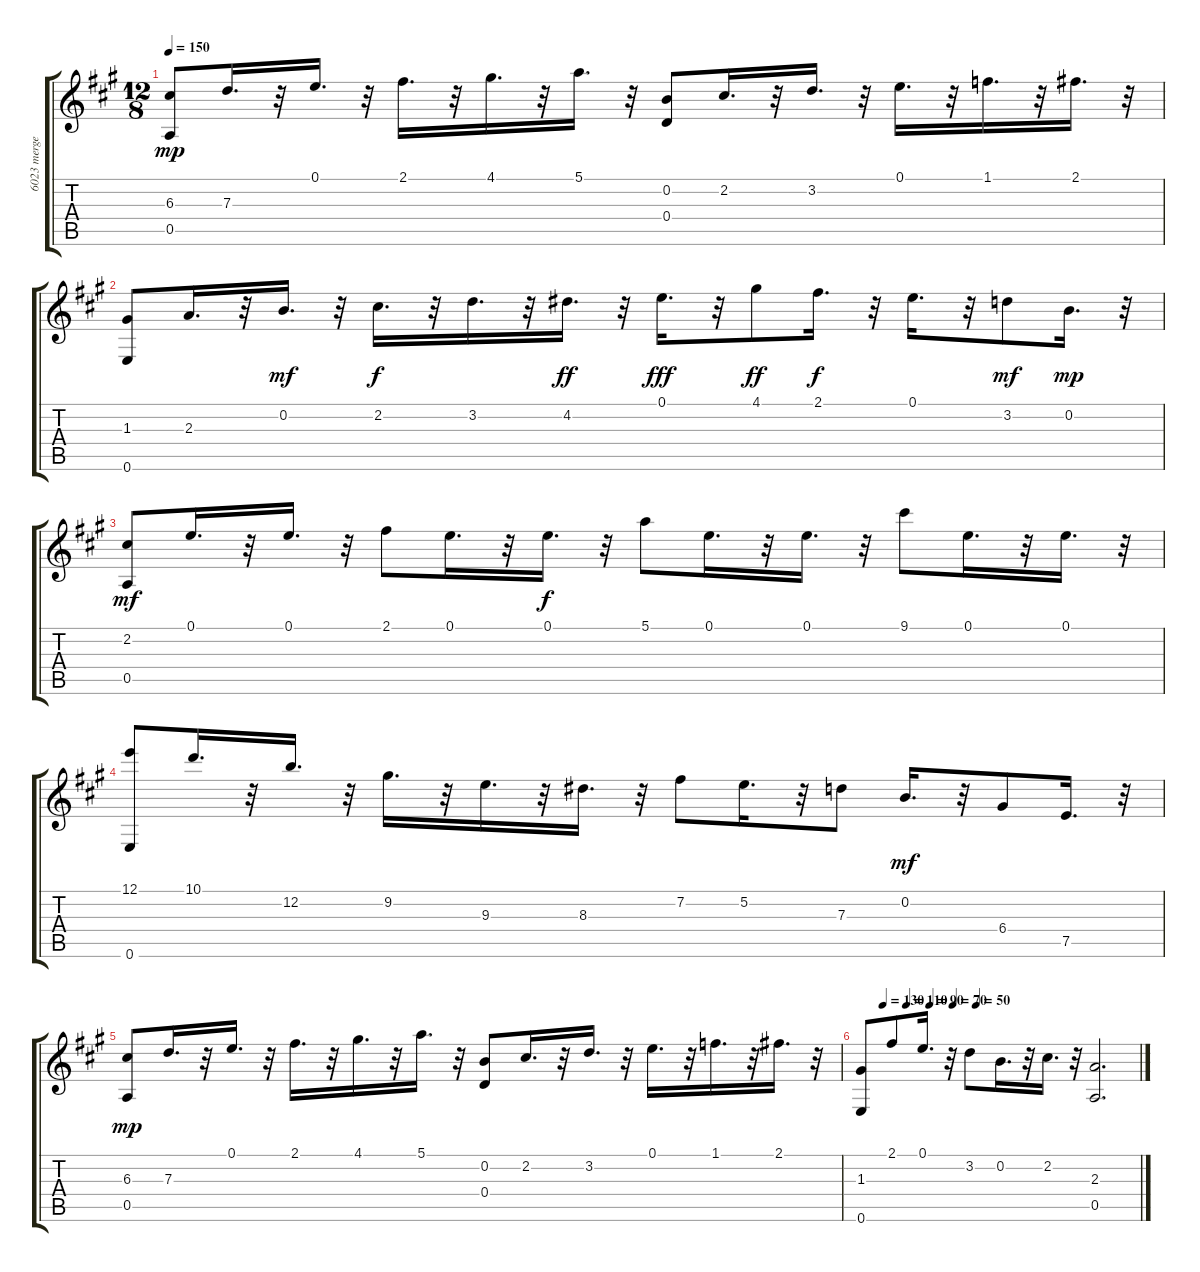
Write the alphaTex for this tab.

\track ("6023 merged         " "6023 merge") {instrument acousticguitarnylon}
\staff {score tabs}
\tuning (E4 B3 G3 D3 A2 E2) {hide}
\ts (12 8)
\tempo 150
\clef g2
\ks a
(6.3 0.5).8{dy mp} 7.3.16{d} r.32 0.1.16{d} r.32 2.1.16{d} r.32 4.1.16{d} r.32 5.1.16{d} r.32 (0.2 0.4).8 2.2.16{d} r.32 3.2.16{d} r.32 0.1.16{d} r.32 1.1.16{d} r.32 2.1.16{d} r.32 |
(1.3 0.6).8 2.3.16{d} r.32 0.2.16{d dy mf} r.32 2.2.16{d dy f} r.32 3.2.16{d} r.32 4.2.16{d dy ff} r.32 0.1.16{d dy fff} r.32 4.1.8{dy ff} 2.1.16{d dy f} r.32 0.1.16{d} r.32 3.2.8{dy mf} 0.2.16{d dy mp} r.32 |
(2.2 0.5).8{dy mf} 0.1.16{d} r.32 0.1.16{d} r.32 2.1.8 0.1.16{d} r.32 0.1.16{d dy f} r.32 5.1.8 0.1.16{d} r.32 0.1.16{d} r.32 9.1.8 0.1.16{d} r.32 0.1.16{d} r.32 |
(12.1 0.6).8 10.1.16{d} r.32 12.2.16{d} r.32 9.2.16{d} r.32 9.3.16{d} r.32 8.3.16{d} r.32 7.2.8 5.2.16{d} r.32 7.3.8 0.2.16{d dy mf} r.32 6.4.8 7.5.16{d} r.32 |
(6.3 0.5).8{dy mp} 7.3.16{d} r.32 0.1.16{d} r.32 2.1.16{d} r.32 4.1.16{d} r.32 5.1.16{d} r.32 (0.2 0.4).8 2.2.16{d} r.32 3.2.16{d} r.32 0.1.16{d} r.32 1.1.16{d} r.32 2.1.16{d} r.32 |
\tempo (130 0.08333333333333333)
\tempo (110 0.16666666666666666)
\tempo (90 0.25)
\tempo (70 0.3333333333333333)
\tempo (50 0.4166666666666667)
(1.3 0.6).8 2.1.8 0.1.16{d} r.32 3.2.8 0.2.16{d} r.32 2.2.16{d} r.32 (2.3 0.5).2{d}
